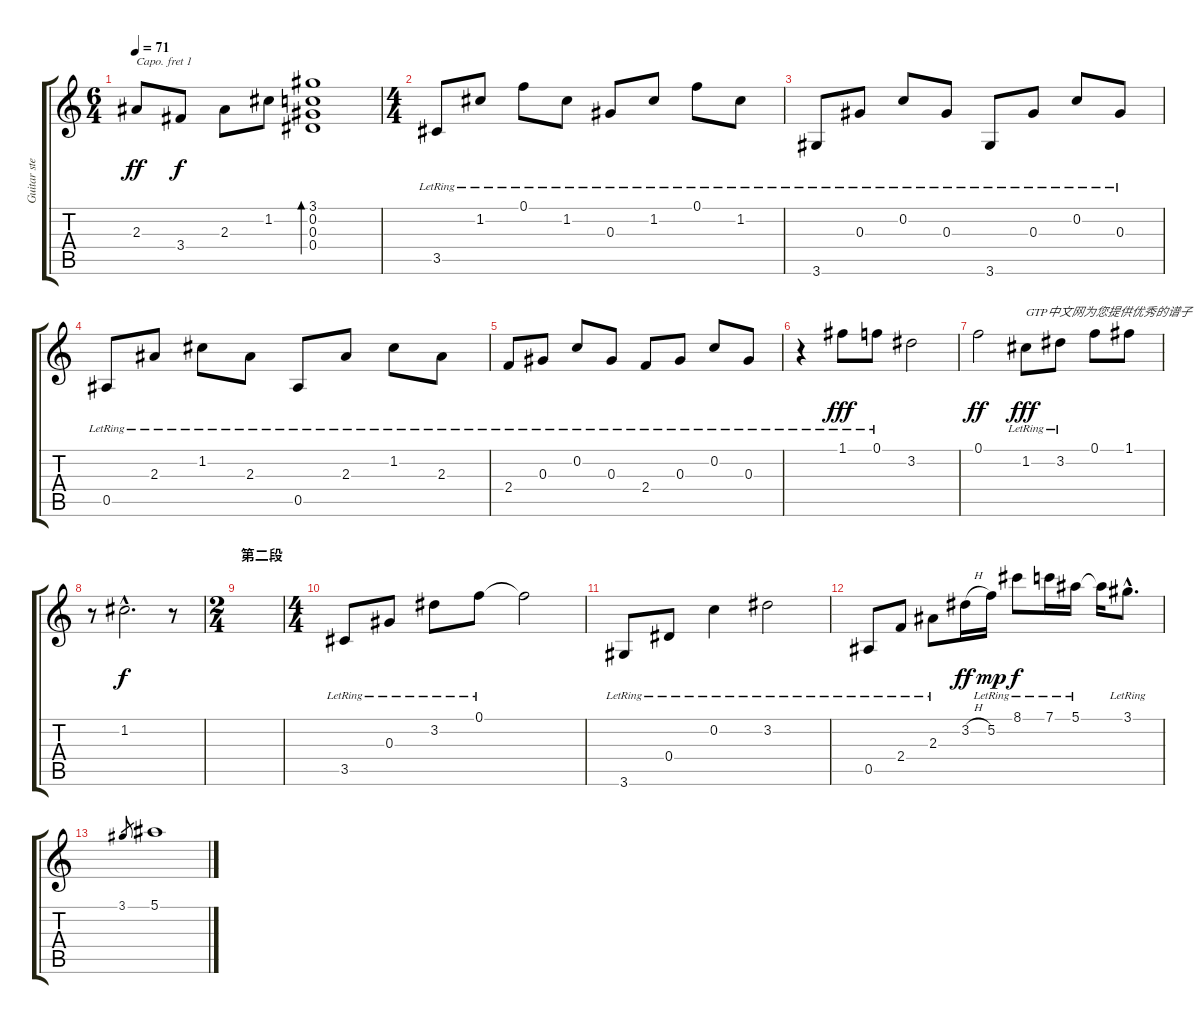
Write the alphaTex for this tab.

\track ("Guitar steel" "Guitar ste") {instrument acousticguitarsteel}
\staff {score tabs}
\capo 1
\tuning (E4 B3 G3 D3 A2 E2) {hide}
\ts (6 4)
\tempo 71
\clef g2
\ks c
2.3.8{dy ff} 3.4.8{dy f} 2.3.8 1.2.8 (3.1 0.2 0.3 0.4).1{bd 240} |
\ts (4 4)
3.5{lr}.8 1.2{lr}.8 0.1{lr}.8 1.2{lr}.8 0.3{lr}.8 1.2{lr}.8 0.1{lr}.8 1.2{lr}.8 |
3.6{lr}.8 0.3{lr}.8 0.2{lr}.8 0.3{lr}.8 3.6{lr}.8 0.3{lr}.8 0.2{lr}.8 0.3{lr}.8 |
0.5{lr}.8 2.3{lr}.8 1.2{lr}.8 2.3{lr}.8 0.5{lr}.8 2.3{lr}.8 1.2{lr}.8 2.3{lr}.8 |
2.4{lr}.8 0.3{lr}.8 0.2{lr}.8 0.3{lr}.8 2.4{lr}.8 0.3{lr}.8 0.2{lr}.8 0.3{lr}.8 |
r.4 1.1{lr}.8{dy fff} 0.1{lr}.8 3.2.2 |
0.1.2{dy ff} 1.2{lr}.8{txt "GTP中文网为您提供优秀的谱子" dy fff} 3.2{lr}.8 0.1.8 1.1.8 |
r.8 1.2{hac}.2{d dy f} r.8 |
\ts (2 4)
\section ("" "第二段")
|
\ts (4 4)
3.5{lr}.8 0.3{lr}.8 3.2{lr}.8 0.1{lr}.8 0.1{t}.2 |
3.6{lr}.8 0.4{lr}.8 0.2{lr}.4 3.2{lr}.2 |
0.5{lr}.8 2.4{lr}.8 2.3{lr}.8 3.2{h}.16{dy ff} 5.2{lr}.16{dy mp} 8.1{lr}.8{dy f} 7.1{lr}.16 5.1{lr}.16 5.1{t}.16 3.1{hac lr}.8{d} |
3.1.8{gr} 5.1.1
